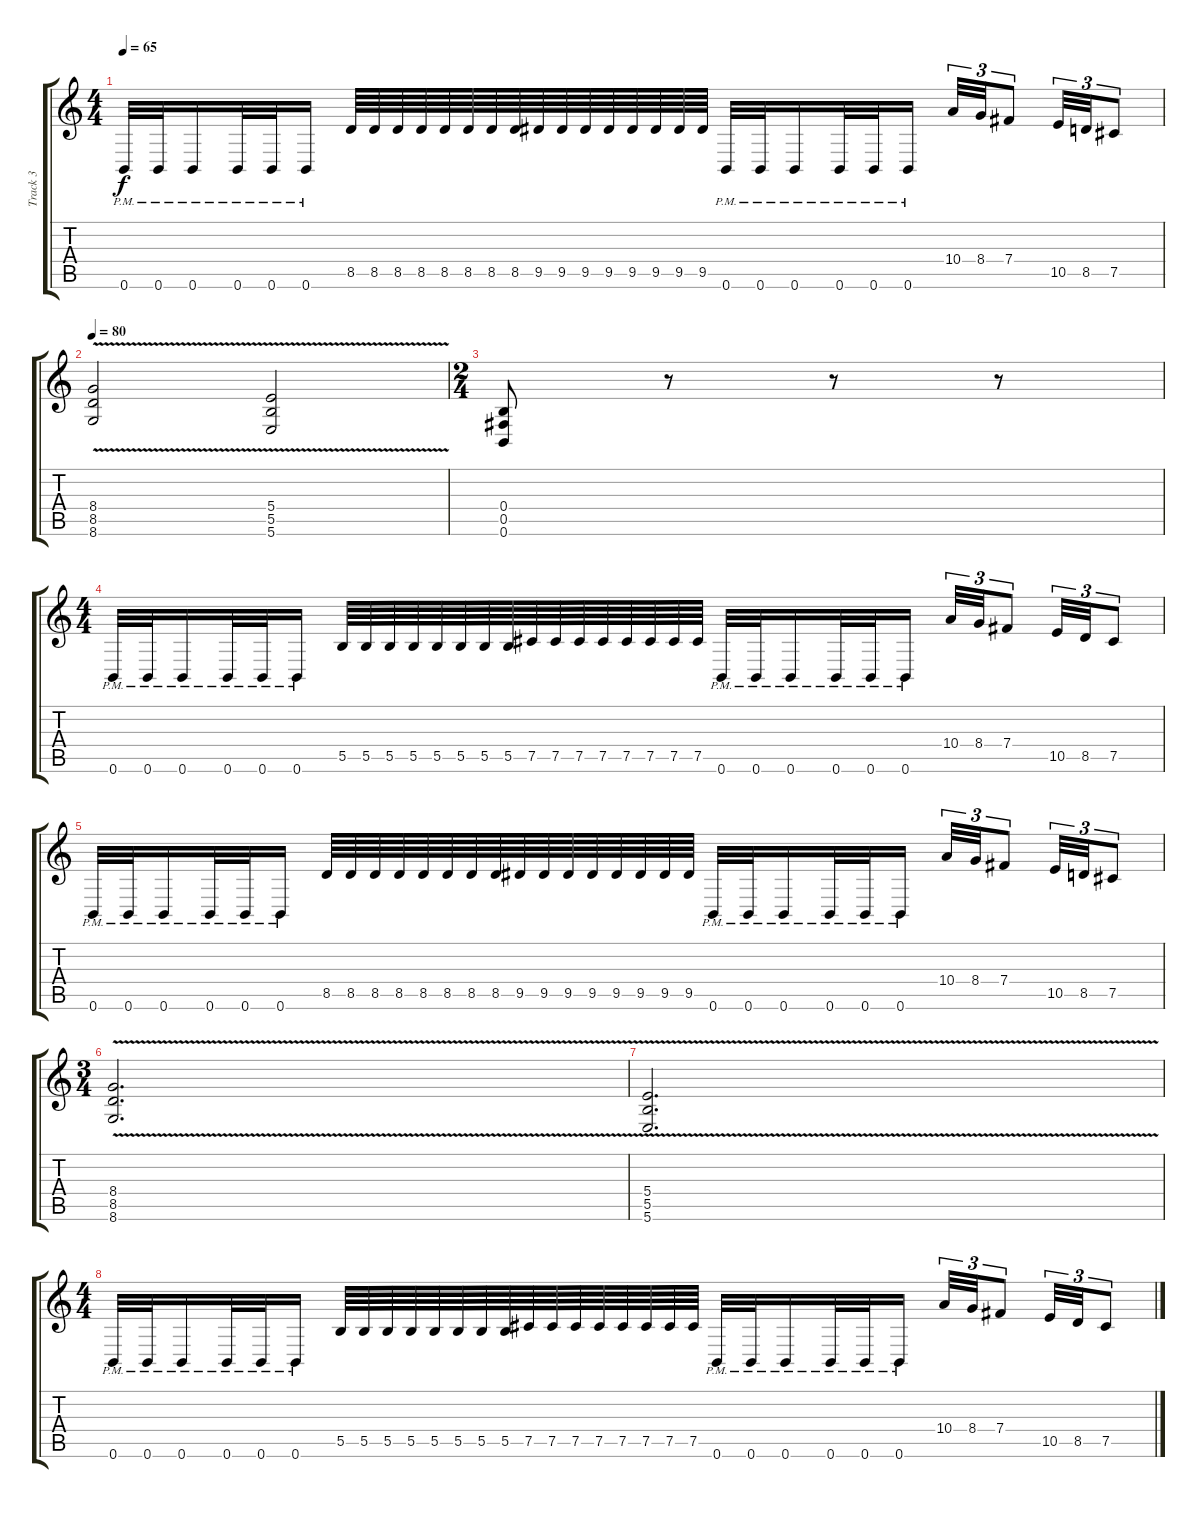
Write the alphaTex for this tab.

\track ("Track 3" "Track 3") {instrument distortionguitar}
\staff {score tabs}
\tuning (Db4 Ab3 E3 B2 Gb2 B1) {hide}
\ts (4 4)
\tempo 65
\clef g2
\ks c
0.6{pm}.32{dy f} 0.6{pm}.32 0.6{pm}.16 0.6{pm}.32 0.6{pm}.32 0.6{pm}.16 8.5.64 8.5.64 8.5.64 8.5.64 8.5.64 8.5.64 8.5.64 8.5.64 9.5.64 9.5.64 9.5.64 9.5.64 9.5.64 9.5.64 9.5.64 9.5.64 0.6{pm}.32 0.6{pm}.32 0.6{pm}.16 0.6{pm}.32 0.6{pm}.32 0.6{pm}.16 10.4.32{tu (3 2)} 8.4.32{tu (3 2)} 7.4.8{tu (3 2)} 10.5.32{tu (3 2)} 8.5.32{tu (3 2)} 7.5.8{tu (3 2)} |
\tempo 80
(8.4{v} 8.5{v} 8.6{v}).2 (5.4{v} 5.5{v} 5.6{v}).2 |
\ts (2 4)
(0.4 0.5 0.6).8 r.8 r.8 r.8 |
\ts (4 4)
0.6{pm}.32 0.6{pm}.32 0.6{pm}.16 0.6{pm}.32 0.6{pm}.32 0.6{pm}.16 5.5.64 5.5.64 5.5.64 5.5.64 5.5.64 5.5.64 5.5.64 5.5.64 7.5.64 7.5.64 7.5.64 7.5.64 7.5.64 7.5.64 7.5.64 7.5.64 0.6{pm}.32 0.6{pm}.32 0.6{pm}.16 0.6{pm}.32 0.6{pm}.32 0.6{pm}.16 10.4.32{tu (3 2)} 8.4.32{tu (3 2)} 7.4.8{tu (3 2)} 10.5.32{tu (3 2)} 8.5.32{tu (3 2)} 7.5.8{tu (3 2)} |
0.6{pm}.32 0.6{pm}.32 0.6{pm}.16 0.6{pm}.32 0.6{pm}.32 0.6{pm}.16 8.5.64 8.5.64 8.5.64 8.5.64 8.5.64 8.5.64 8.5.64 8.5.64 9.5.64 9.5.64 9.5.64 9.5.64 9.5.64 9.5.64 9.5.64 9.5.64 0.6{pm}.32 0.6{pm}.32 0.6{pm}.16 0.6{pm}.32 0.6{pm}.32 0.6{pm}.16 10.4.32{tu (3 2)} 8.4.32{tu (3 2)} 7.4.8{tu (3 2)} 10.5.32{tu (3 2)} 8.5.32{tu (3 2)} 7.5.8{tu (3 2)} |
\ts (3 4)
(8.4{v} 8.5{v} 8.6{v}).2{d} |
(5.4{v} 5.5{v} 5.6{v}).2{d} |
\ts (4 4)
0.6{pm}.32 0.6{pm}.32 0.6{pm}.16 0.6{pm}.32 0.6{pm}.32 0.6{pm}.16 5.5.64 5.5.64 5.5.64 5.5.64 5.5.64 5.5.64 5.5.64 5.5.64 7.5.64 7.5.64 7.5.64 7.5.64 7.5.64 7.5.64 7.5.64 7.5.64 0.6{pm}.32 0.6{pm}.32 0.6{pm}.16 0.6{pm}.32 0.6{pm}.32 0.6{pm}.16 10.4.32{tu (3 2)} 8.4.32{tu (3 2)} 7.4.8{tu (3 2)} 10.5.32{tu (3 2)} 8.5.32{tu (3 2)} 7.5.8{tu (3 2)}
